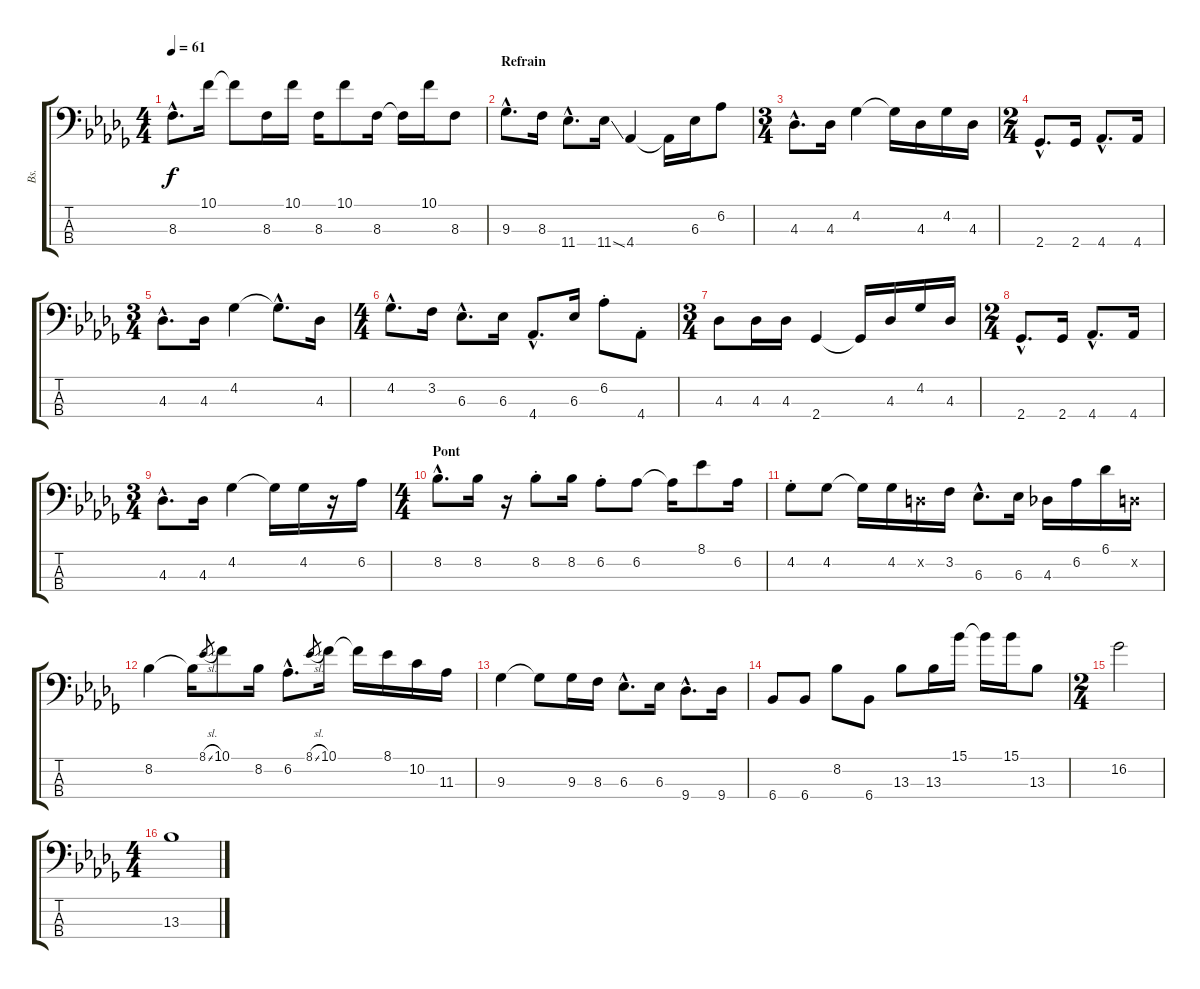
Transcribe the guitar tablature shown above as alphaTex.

\track ("Bs." "Bs.") {instrument electricbasspick}
\staff {score tabs}
\tuning (G2 D2 A1 E1) {hide}
\ts (4 4)
\tempo 61
\clef f4
\ks db
8.3{hac}.8{d dy f} 10.1.16 10.1{t}.8 8.3.16 10.1.16 8.3.16 10.1.8 8.3.16 8.3{t}.16 10.1.16 8.3.8 |
\section ("" "Refrain")
9.3{hac}.8{d} 8.3.16 11.4{hac}.8{d} 11.4{ss}.16 4.4.4 4.4{t}.16 6.3.16 6.2.8 |
\ts (3 4)
4.3{hac}.8{d} 4.3.16 4.2.4 4.2{t}.16 4.3.16 4.2.16 4.3.16 |
\ts (2 4)
2.4{hac}.8{d} 2.4.16 4.4{hac}.8{d} 4.4.16 |
\ts (3 4)
4.3{hac}.8{d} 4.3.16 4.2.4 4.2{hac t}.8{d} 4.3.16 |
\ts (4 4)
4.2{hac}.8{d} 3.2.16 6.3{hac}.8{d} 6.3.16 4.4{hac}.8{d} 6.3.16 6.2{st}.8 4.4{st}.8 |
\ts (3 4)
4.3.8 4.3.16 4.3.16 2.4.4 2.4{t}.16 4.3.16 4.2.16 4.3.16 |
\ts (2 4)
2.4{hac}.8{d} 2.4.16 4.4{hac}.8{d} 4.4.16 |
\ts (3 4)
4.3{hac}.8{d} 4.3.16 4.2.4 4.2{t}.16 4.2.16 r.16 6.2.16 |
\ts (4 4)
\section ("" "Pont")
8.2{hac}.8{d} 8.2.16 r.16 8.2{st}.8 8.2.16 6.2{st}.8 6.2.8 6.2{t}.16 8.1.8 6.2.16 |
4.2{st}.8 4.2.8 4.2{t}.16 4.2.16 0.2{x}.16 3.2.16 6.3{hac}.8{d} 6.3.16 4.3.16 6.2.16 6.1.16 0.2{x}.16 |
8.2.4 8.2{t}.16 8.1{sl}.8{gr} 10.1.8 8.2.16 6.2{hac}.8{d} 8.1{sl}.8{gr} 10.1.16 10.1{t}.16 8.1.16 10.2.16 11.3.16 |
9.3.4 9.3{t}.8 9.3.16 8.3.16 6.3{hac}.8{d} 6.3.16 9.4{hac}.8{d} 9.4.16 |
6.4.8 6.4.8 8.2.8 6.4.8 13.3.8 13.3.16 15.1.16 15.1{t}.16 15.1.16 13.3.8 |
\ts (2 4)
16.2.2 |
\ts (4 4)
13.3.1
